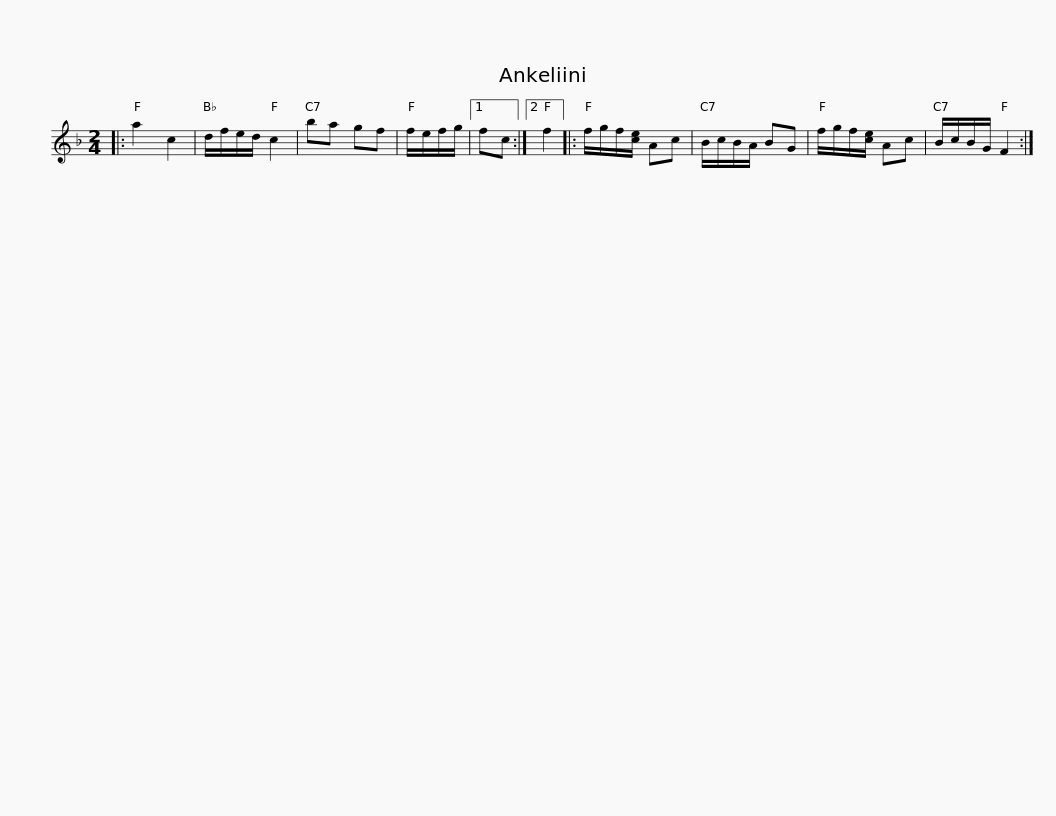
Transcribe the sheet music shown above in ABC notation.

X:1
L:1/8
M:2/4
I:linebreak $
K:F
V:1 treble
V:1
|: a2 c2 | d/f/e/d/ c2 | ba gf | f/e/f/g/ |1 fc :|2 %5
 f2 |: f/g/f/[ce]/ Ac | B/c/B/A/ BG | f/g/f/[ce]/ Ac |$ B/c/B/G/ F2 :| %10
